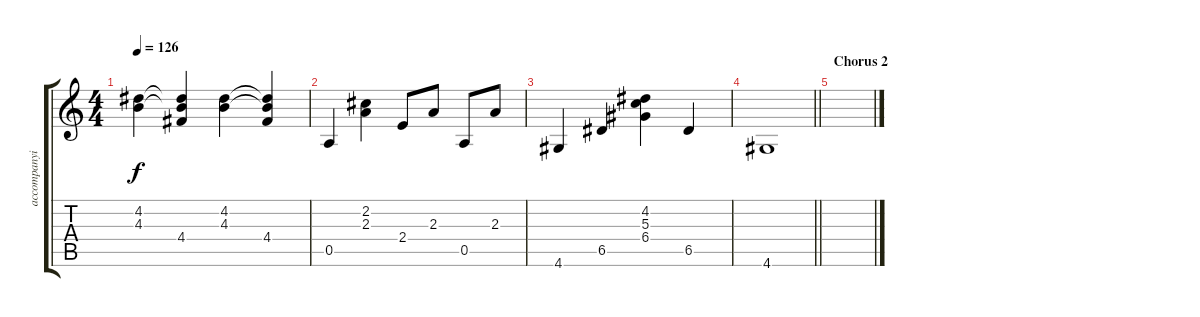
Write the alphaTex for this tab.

\track ("accompanying Guitar I" "accompanyi") {instrument electricguitarjazz}
\staff {score tabs}
\tuning (E4 B3 G3 D3 A2 E2) {hide}
\ts (4 4)
\tempo 126
\clef g2
\ks c
(4.2 4.3).4{dy f} (4.2{t} 4.3{t} 4.4).4 (4.2 4.3).4 (4.2{t} 4.3{t} 4.4).4 |
0.5.4 (2.2 2.3).4 2.4.8 2.3.8 0.5.8 2.3.8 |
4.6.4 6.5.4 (4.2 5.3 6.4).4 6.5.4 |
\barLineRight lightlight
4.6.1 |
\section ("" "Chorus 2")
